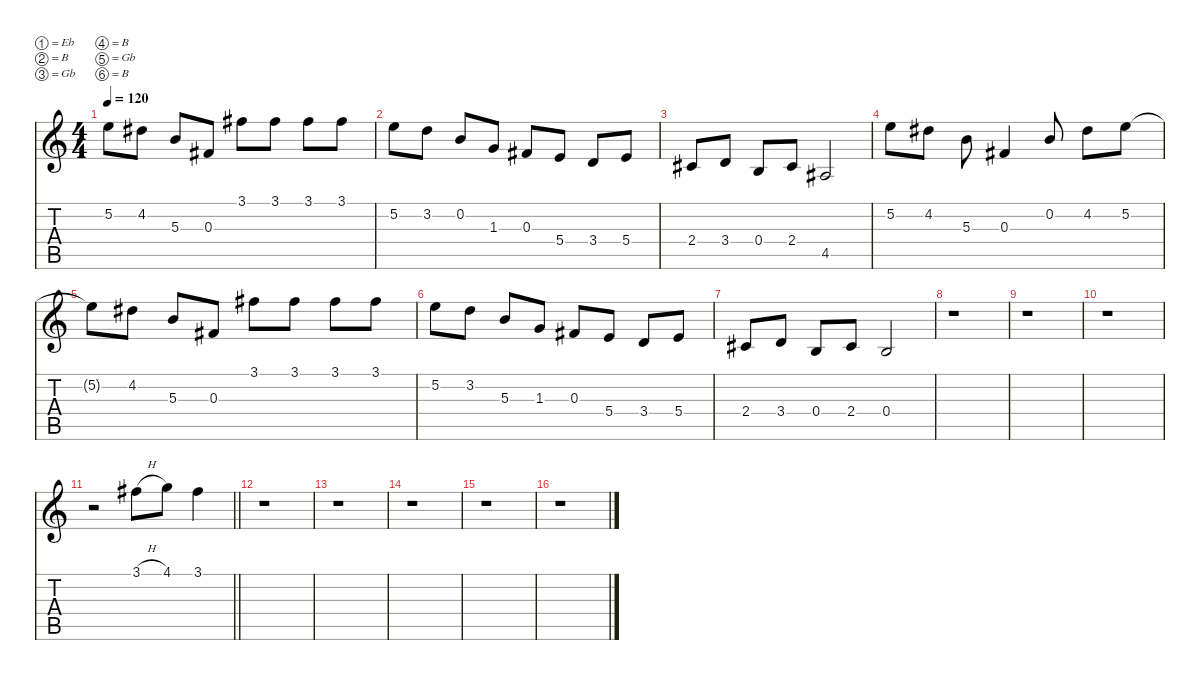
\defaultSystemsLayout 4
\hideDynamics
\bracketExtendMode nobrackets
\singleTrackTrackNamePolicy hidden
\multiTrackTrackNamePolicy hidden
\firstSystemTrackNameMode fullname
\firstSystemTrackNameOrientation horizontal
\otherSystemsTrackNameOrientation horizontal
\track ("Lead Guitar 2" "dist.guit.") {instrument distortionguitar}
\staff {score tabs}
\tuning (Eb4 B3 Gb3 B2 Gb2 B1)
\ts (4 4)
\tempo 120
\clef g2
\ks c
5.2{t}.8{dy f beam Down} 4.2{acc #}.8{beam Down} 5.3.8{beam Up} 0.3{acc #}.8{beam Up} 3.1{acc #}.8{beam Down} 3.1{acc #}.8{beam Down} 3.1{acc #}.8{beam Down} 3.1{acc #}.8{beam Down} |
5.2.8{beam Down} 3.2.8{beam Down} 0.2.8{beam Up} 1.3.8{beam Up} 0.3{acc #}.8{beam Up} 5.4.8{beam Up} 3.4.8{beam Up} 5.4.8{beam Up} |
2.4{acc #}.8{beam Up} 3.4.8{beam Up} 0.4.8{beam Up} 2.4{acc #}.8{beam Up} 4.5{acc #}.2{beam Up} |
5.2.8{beam Down} 4.2{acc #}.8{beam Down} 5.3.8{beam Down} 0.3{acc #}.4{beam Up} 0.2.8{beam Up} 4.2{acc #}.8{beam Down} 5.2.8{beam Down} |
5.2{t}.8{beam Down} 4.2{acc #}.8{beam Down} 5.3.8{beam Up} 0.3{acc #}.8{beam Up} 3.1{acc #}.8{beam Down} 3.1{acc #}.8{beam Down} 3.1{acc #}.8{beam Down} 3.1{acc #}.8{beam Down} |
5.2.8{beam Down} 3.2.8{beam Down} 5.3.8{beam Up} 1.3.8{beam Up} 0.3{acc #}.8{beam Up} 5.4.8{beam Up} 3.4.8{beam Up} 5.4.8{beam Up} |
2.4{acc #}.8{beam Up} 3.4.8{beam Up} 0.4.8{beam Up} 2.4{acc #}.8{beam Up} 0.4.2{beam Up} |
r.1{beam Down} |
r.1{beam Down} |
r.1{beam Down} |
\barLineRight lightlight
r.2{beam Down} 3.1{h acc #}.8{beam Down} 4.1.8{beam Down} 3.1{acc #}.4{beam Down} |
r.1{beam Down} |
r.1{beam Down} |
r.1{beam Down} |
r.1{beam Down} |
r.1{beam Down}
